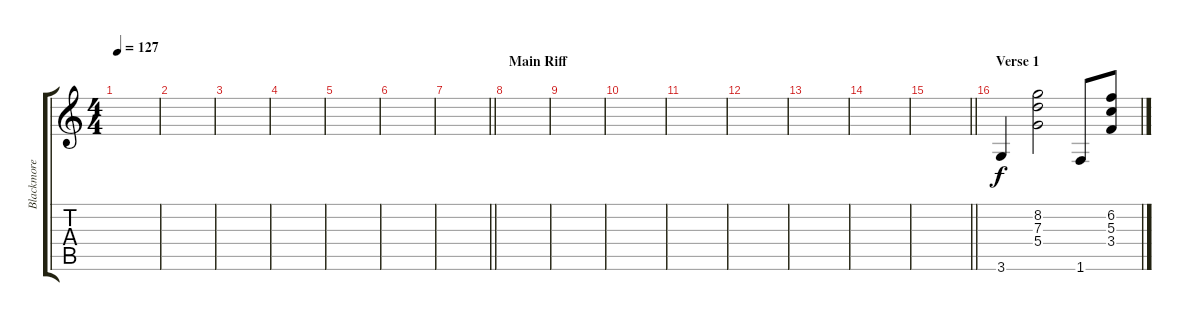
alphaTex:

\track ("Blackmore Rhythm" "Blackmore ") {instrument overdrivenguitar}
\staff {score tabs}
\tuning (E4 B3 G3 D3 A2 E2) {hide}
\ts (4 4)
\tempo 127
\clef g2
\ks c
|
|
|
|
|
|
\barLineRight lightlight
|
\section ("" "Main Riff")
|
|
|
|
|
|
|
\barLineRight lightlight
|
\section ("" "Verse 1")
3.6.4 (8.2 7.3 5.4).2 1.6.8 (6.2 5.3 3.4).8
